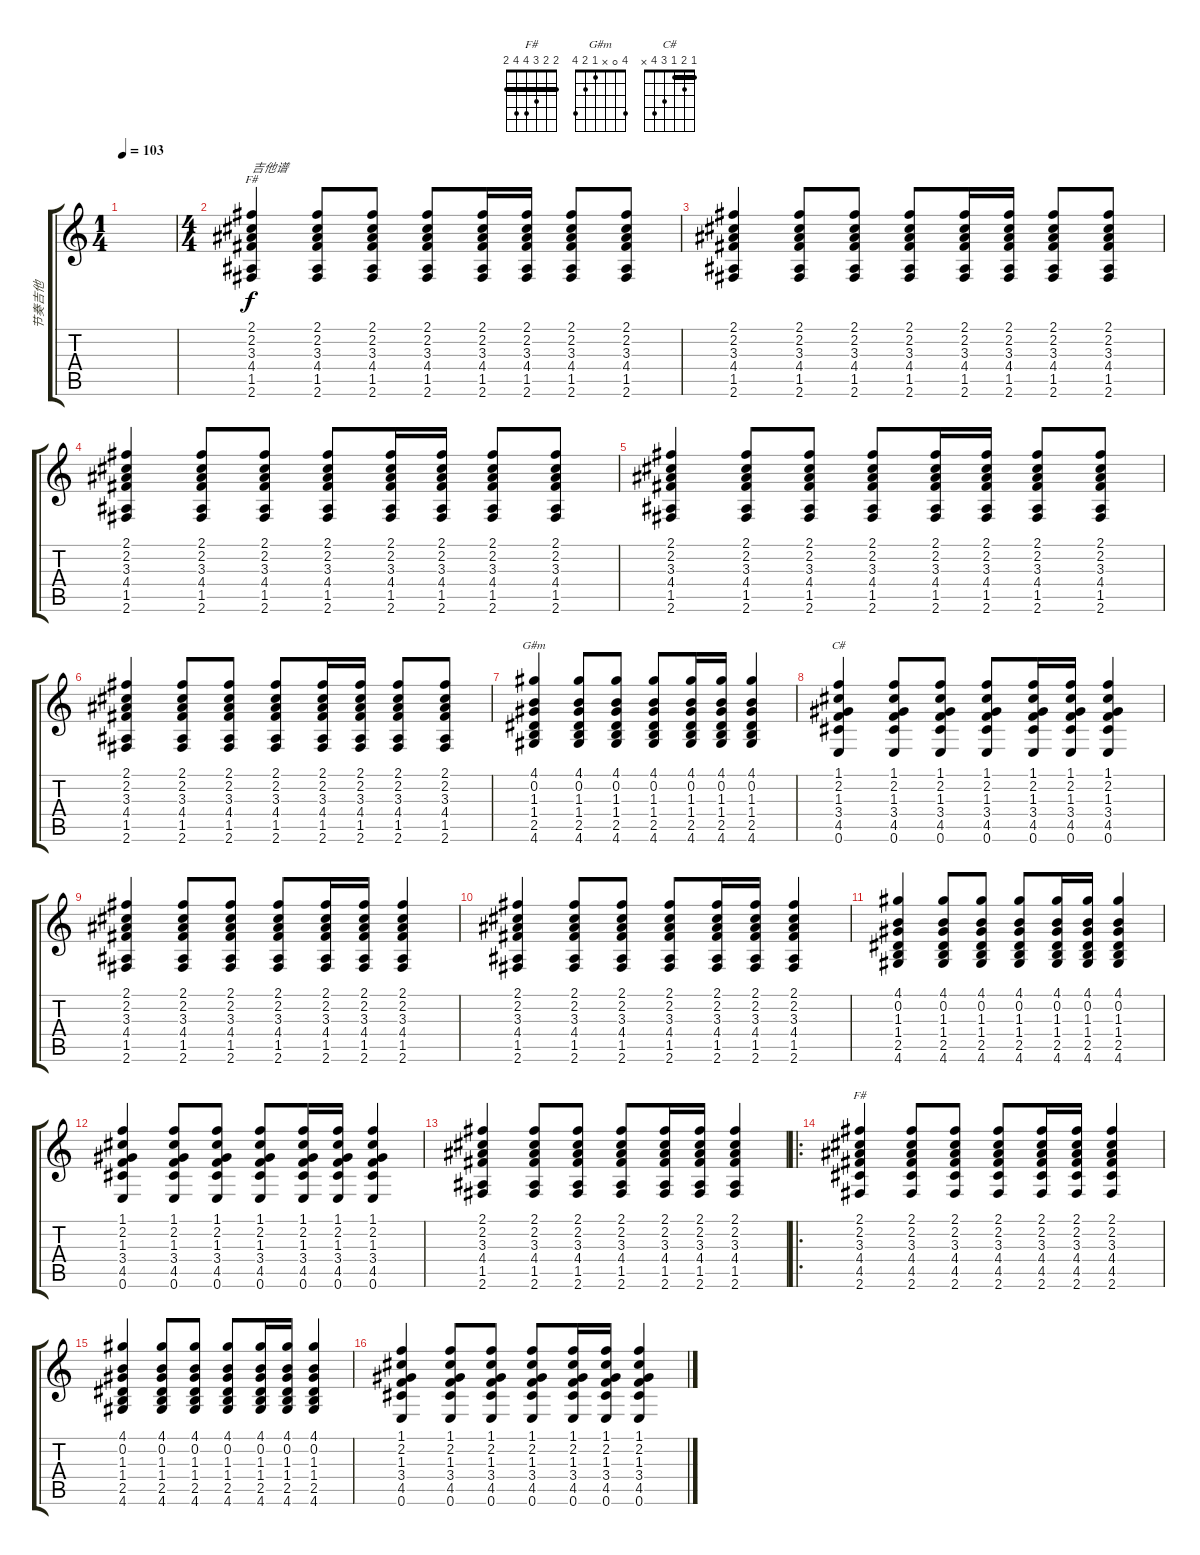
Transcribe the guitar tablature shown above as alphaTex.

\track ("节奏吉他" "节奏吉他") {instrument electricguitarjazz}
\staff {score tabs}
\tuning (E4 B3 G3 D3 A2 E2) {hide}
\chord ("F#" 2 2 3 x 1 2) {barre 2}
\chord ("G#m" 4 0 x 1 2 4)
\chord ("C#" 1 2 1 3 4 x) {barre 1}
\chord ("F#" 2 2 3 4 4 2) {barre 2}
\ts (1 4)
\tempo 103
\clef g2
\ks c
|
\ts (4 4)
(2.1 2.2 3.3 4.4 1.5 2.6).4{ch "F#" txt "吉他谱"} (2.1 2.2 3.3 4.4 1.5 2.6).8 (2.1 2.2 3.3 4.4 1.5 2.6).8 (2.1 2.2 3.3 4.4 1.5 2.6).8 (2.1 2.2 3.3 4.4 1.5 2.6).16 (2.1 2.2 3.3 4.4 1.5 2.6).16 (2.1 2.2 3.3 4.4 1.5 2.6).8 (2.1 2.2 3.3 4.4 1.5 2.6).8 |
(2.1 2.2 3.3 4.4 1.5 2.6).4 (2.1 2.2 3.3 4.4 1.5 2.6).8 (2.1 2.2 3.3 4.4 1.5 2.6).8 (2.1 2.2 3.3 4.4 1.5 2.6).8 (2.1 2.2 3.3 4.4 1.5 2.6).16 (2.1 2.2 3.3 4.4 1.5 2.6).16 (2.1 2.2 3.3 4.4 1.5 2.6).8 (2.1 2.2 3.3 4.4 1.5 2.6).8 |
(2.1 2.2 3.3 4.4 1.5 2.6).4 (2.1 2.2 3.3 4.4 1.5 2.6).8 (2.1 2.2 3.3 4.4 1.5 2.6).8 (2.1 2.2 3.3 4.4 1.5 2.6).8 (2.1 2.2 3.3 4.4 1.5 2.6).16 (2.1 2.2 3.3 4.4 1.5 2.6).16 (2.1 2.2 3.3 4.4 1.5 2.6).8 (2.1 2.2 3.3 4.4 1.5 2.6).8 |
(2.1 2.2 3.3 4.4 1.5 2.6).4 (2.1 2.2 3.3 4.4 1.5 2.6).8 (2.1 2.2 3.3 4.4 1.5 2.6).8 (2.1 2.2 3.3 4.4 1.5 2.6).8 (2.1 2.2 3.3 4.4 1.5 2.6).16 (2.1 2.2 3.3 4.4 1.5 2.6).16 (2.1 2.2 3.3 4.4 1.5 2.6).8 (2.1 2.2 3.3 4.4 1.5 2.6).8 |
(2.1 2.2 3.3 4.4 1.5 2.6).4 (2.1 2.2 3.3 4.4 1.5 2.6).8 (2.1 2.2 3.3 4.4 1.5 2.6).8 (2.1 2.2 3.3 4.4 1.5 2.6).8 (2.1 2.2 3.3 4.4 1.5 2.6).16 (2.1 2.2 3.3 4.4 1.5 2.6).16 (2.1 2.2 3.3 4.4 1.5 2.6).8 (2.1 2.2 3.3 4.4 1.5 2.6).8 |
(4.1 0.2 1.3 1.4 2.5 4.6).4{ch "G#m"} (4.1 0.2 1.3 1.4 2.5 4.6).8 (4.1 0.2 1.3 1.4 2.5 4.6).8 (4.1 0.2 1.3 1.4 2.5 4.6).8 (4.1 0.2 1.3 1.4 2.5 4.6).16 (4.1 0.2 1.3 1.4 2.5 4.6).16 (4.1 0.2 1.3 1.4 2.5 4.6).4 |
(1.1 2.2 1.3 3.4 4.5 0.6).4{ch "C#"} (1.1 2.2 1.3 3.4 4.5 0.6).8 (1.1 2.2 1.3 3.4 4.5 0.6).8 (1.1 2.2 1.3 3.4 4.5 0.6).8 (1.1 2.2 1.3 3.4 4.5 0.6).16 (1.1 2.2 1.3 3.4 4.5 0.6).16 (1.1 2.2 1.3 3.4 4.5 0.6).4 |
(2.1 2.2 3.3 4.4 1.5 2.6).4 (2.1 2.2 3.3 4.4 1.5 2.6).8 (2.1 2.2 3.3 4.4 1.5 2.6).8 (2.1 2.2 3.3 4.4 1.5 2.6).8 (2.1 2.2 3.3 4.4 1.5 2.6).16 (2.1 2.2 3.3 4.4 1.5 2.6).16 (2.1 2.2 3.3 4.4 1.5 2.6).4 |
(2.1 2.2 3.3 4.4 1.5 2.6).4 (2.1 2.2 3.3 4.4 1.5 2.6).8 (2.1 2.2 3.3 4.4 1.5 2.6).8 (2.1 2.2 3.3 4.4 1.5 2.6).8 (2.1 2.2 3.3 4.4 1.5 2.6).16 (2.1 2.2 3.3 4.4 1.5 2.6).16 (2.1 2.2 3.3 4.4 1.5 2.6).4 |
(4.1 0.2 1.3 1.4 2.5 4.6).4 (4.1 0.2 1.3 1.4 2.5 4.6).8 (4.1 0.2 1.3 1.4 2.5 4.6).8 (4.1 0.2 1.3 1.4 2.5 4.6).8 (4.1 0.2 1.3 1.4 2.5 4.6).16 (4.1 0.2 1.3 1.4 2.5 4.6).16 (4.1 0.2 1.3 1.4 2.5 4.6).4 |
(1.1 2.2 1.3 3.4 4.5 0.6).4 (1.1 2.2 1.3 3.4 4.5 0.6).8 (1.1 2.2 1.3 3.4 4.5 0.6).8 (1.1 2.2 1.3 3.4 4.5 0.6).8 (1.1 2.2 1.3 3.4 4.5 0.6).16 (1.1 2.2 1.3 3.4 4.5 0.6).16 (1.1 2.2 1.3 3.4 4.5 0.6).4 |
(2.1 2.2 3.3 4.4 1.5 2.6).4 (2.1 2.2 3.3 4.4 1.5 2.6).8 (2.1 2.2 3.3 4.4 1.5 2.6).8 (2.1 2.2 3.3 4.4 1.5 2.6).8 (2.1 2.2 3.3 4.4 1.5 2.6).16 (2.1 2.2 3.3 4.4 1.5 2.6).16 (2.1 2.2 3.3 4.4 1.5 2.6).4 |
\ro
(2.1 2.2 3.3 4.4 4.5 2.6).4{ch "F#"} (2.1 2.2 3.3 4.4 4.5 2.6).8 (2.1 2.2 3.3 4.4 4.5 2.6).8 (2.1 2.2 3.3 4.4 4.5 2.6).8 (2.1 2.2 3.3 4.4 4.5 2.6).16 (2.1 2.2 3.3 4.4 4.5 2.6).16 (2.1 2.2 3.3 4.4 4.5 2.6).4 |
(4.1 0.2 1.3 1.4 2.5 4.6).4 (4.1 0.2 1.3 1.4 2.5 4.6).8 (4.1 0.2 1.3 1.4 2.5 4.6).8 (4.1 0.2 1.3 1.4 2.5 4.6).8 (4.1 0.2 1.3 1.4 2.5 4.6).16 (4.1 0.2 1.3 1.4 2.5 4.6).16 (4.1 0.2 1.3 1.4 2.5 4.6).4 |
(1.1 2.2 1.3 3.4 4.5 0.6).4 (1.1 2.2 1.3 3.4 4.5 0.6).8 (1.1 2.2 1.3 3.4 4.5 0.6).8 (1.1 2.2 1.3 3.4 4.5 0.6).8 (1.1 2.2 1.3 3.4 4.5 0.6).16 (1.1 2.2 1.3 3.4 4.5 0.6).16 (1.1 2.2 1.3 3.4 4.5 0.6).4
